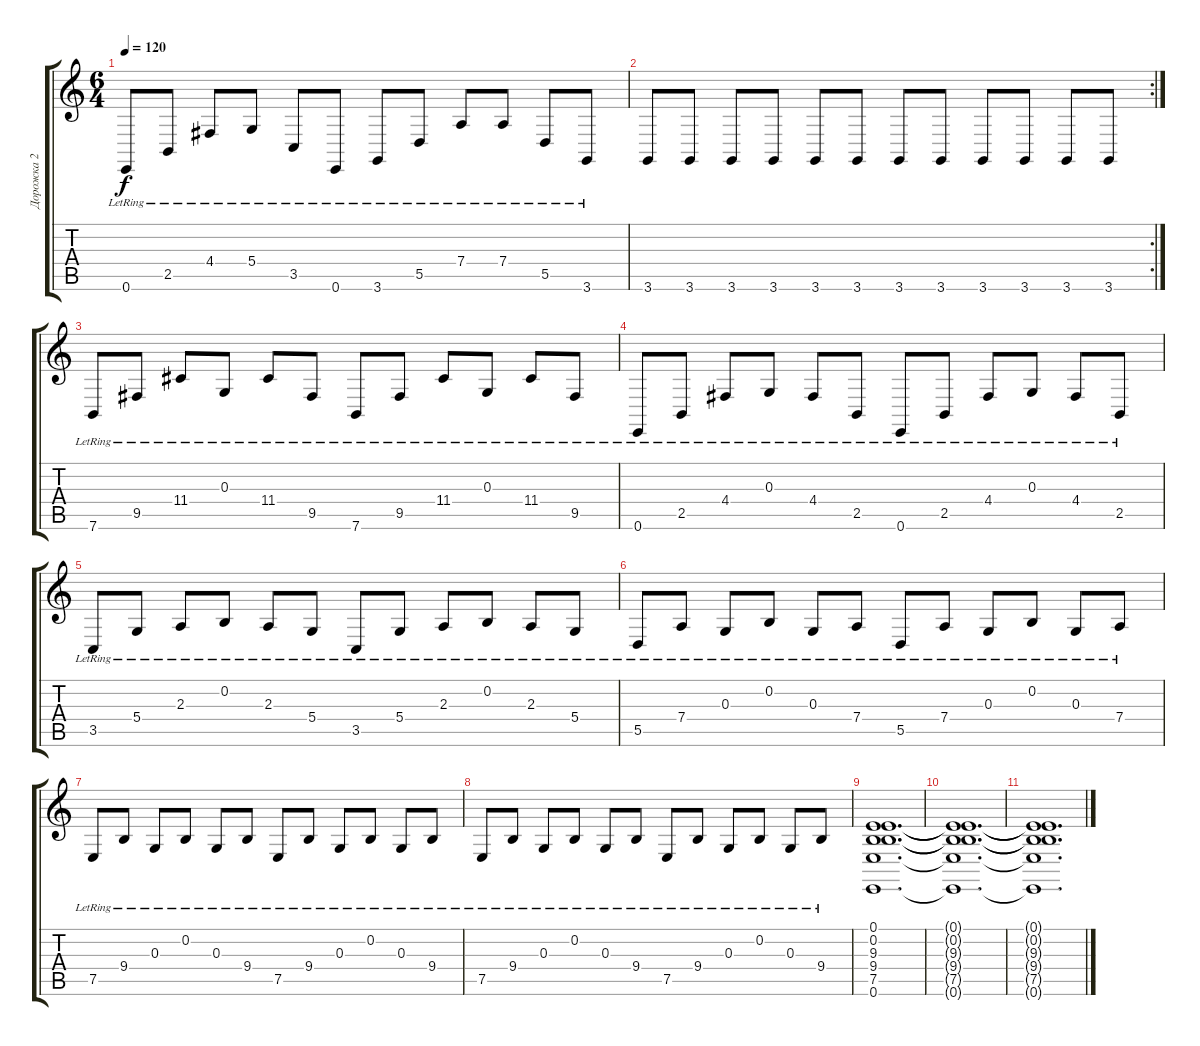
\track ("Дорожка 2" "Дорожка 2") {instrument acousticgrandpiano}
\staff {score tabs}
\tuning (E4 B3 G3 D3 A2 E2) {hide}
\ts (6 4)
\tempo 120
\clef g2
\ks c
0.6{lr}.8{dy f} 2.5{lr}.8 4.4{lr}.8 5.4{lr}.8 3.5{lr}.8 0.6{lr}.8 3.6{lr}.8 5.5{lr}.8 7.4{lr}.8 7.4{lr}.8 5.5{lr}.8 3.6{lr}.8 |
\rc 2
3.6.8 3.6.8 3.6.8 3.6.8 3.6.8 3.6.8 3.6.8 3.6.8 3.6.8 3.6.8 3.6.8 3.6.8 |
7.6{lr}.8 9.5{lr}.8 11.4{lr}.8 0.3{lr}.8 11.4{lr}.8 9.5{lr}.8 7.6{lr}.8 9.5{lr}.8 11.4{lr}.8 0.3{lr}.8 11.4{lr}.8 9.5{lr}.8 |
0.6{lr}.8 2.5{lr}.8 4.4{lr}.8 0.3{lr}.8 4.4{lr}.8 2.5{lr}.8 0.6{lr}.8 2.5{lr}.8 4.4{lr}.8 0.3{lr}.8 4.4{lr}.8 2.5{lr}.8 |
3.5{lr}.8 5.4{lr}.8 2.3{lr}.8 0.2{lr}.8 2.3{lr}.8 5.4{lr}.8 3.5{lr}.8 5.4{lr}.8 2.3{lr}.8 0.2{lr}.8 2.3{lr}.8 5.4{lr}.8 |
5.5{lr}.8 7.4{lr}.8 0.3{lr}.8 0.2{lr}.8 0.3{lr}.8 7.4{lr}.8 5.5{lr}.8 7.4{lr}.8 0.3{lr}.8 0.2{lr}.8 0.3{lr}.8 7.4{lr}.8 |
7.5{lr}.8 9.4{lr}.8 0.3{lr}.8 0.2{lr}.8 0.3{lr}.8 9.4{lr}.8 7.5{lr}.8 9.4{lr}.8 0.3{lr}.8 0.2{lr}.8 0.3{lr}.8 9.4{lr}.8 |
7.5{lr}.8 9.4{lr}.8 0.3{lr}.8 0.2{lr}.8 0.3{lr}.8 9.4{lr}.8 7.5{lr}.8 9.4{lr}.8 0.3{lr}.8 0.2{lr}.8 0.3{lr}.8 9.4{lr}.8 |
(0.1 0.2 9.3 9.4 7.5 0.6).1{d} |
(0.1{t} 0.2{t} 9.3{t} 9.4{t} 7.5{t} 0.6{t}).1{d} |
(0.1{t} 0.2{t} 9.3{t} 9.4{t} 7.5{t} 0.6{t}).1{d}
